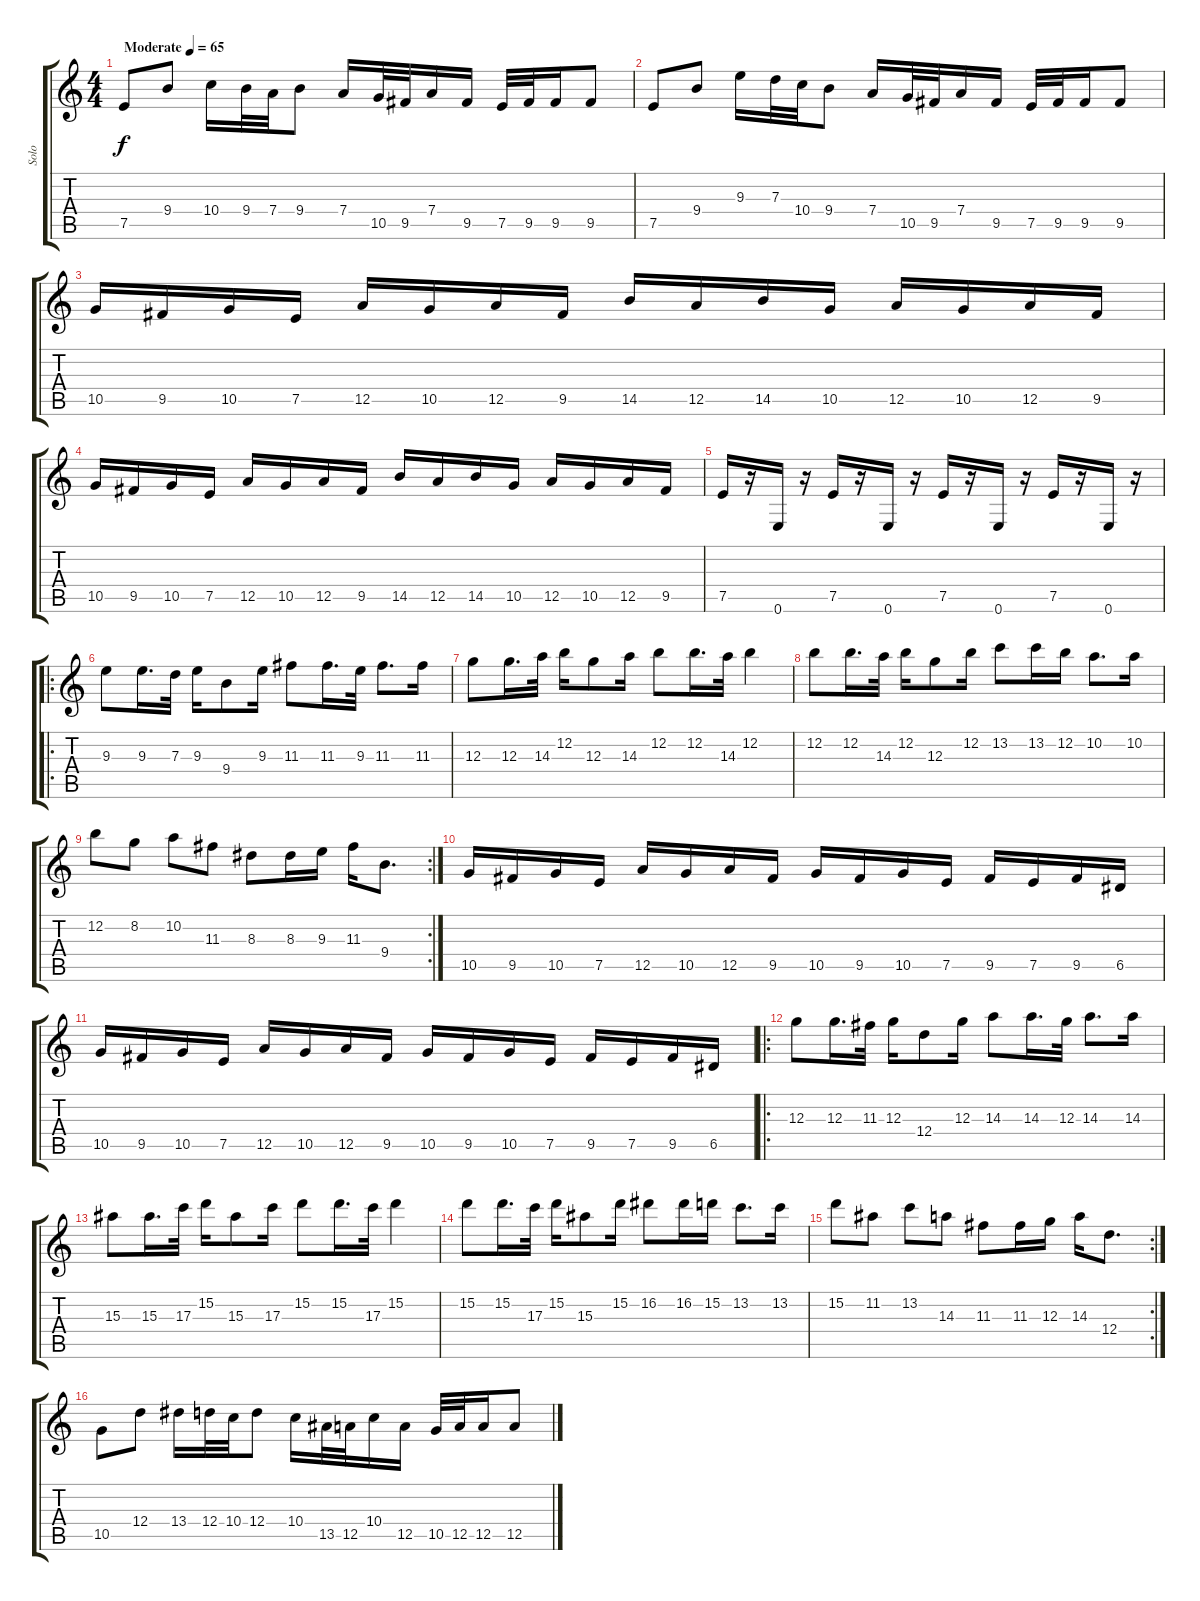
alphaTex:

\track ("Solo" "Solo") {instrument distortionguitar}
\staff {score tabs}
\tuning (E4 B3 G3 D3 A2 E2) {hide}
\ts (4 4)
\tempo (65 "Moderate")
\clef g2
\ks c
7.5.8{dy f instrument distortionguitar} 9.4.8 10.4.16 9.4.32 7.4.32 9.4.8 7.4.16 10.5.32 9.5.32 7.4.16 9.5.16 7.5.32 9.5.32 9.5.16 9.5.8 |
7.5.8 9.4.8 9.3.16 7.3.32 10.4.32 9.4.8 7.4.16 10.5.32 9.5.32 7.4.16 9.5.16 7.5.32 9.5.32 9.5.16 9.5.8 |
10.5.16 9.5.16 10.5.16 7.5.16 12.5.16 10.5.16 12.5.16 9.5.16 14.5.16 12.5.16 14.5.16 10.5.16 12.5.16 10.5.16 12.5.16 9.5.16 |
10.5.16 9.5.16 10.5.16 7.5.16 12.5.16 10.5.16 12.5.16 9.5.16 14.5.16 12.5.16 14.5.16 10.5.16 12.5.16 10.5.16 12.5.16 9.5.16 |
7.5.16 r.16 0.6.16 r.16 7.5.16 r.16 0.6.16 r.16 7.5.16 r.16 0.6.16 r.16 7.5.16 r.16 0.6.16 r.16 |
\ro
9.3.8 9.3.16{d} 7.3.32 9.3.16 9.4.8 9.3.16 11.3.8 11.3.16{d} 9.3.32 11.3.8{d} 11.3.16 |
12.3.8 12.3.16{d} 14.3.32 12.2.16 12.3.8 14.3.16 12.2.8 12.2.16{d} 14.3.32 12.2.4 |
12.2.8 12.2.16{d} 14.3.32 12.2.16 12.3.8 12.2.16 13.2.8 13.2.16 12.2.16 10.2.8{d} 10.2.16 |
\rc 2
12.2.8 8.2.8 10.2.8 11.3.8 8.3.8 8.3.16 9.3.16 11.3.16 9.4.8{d} |
10.5.16 9.5.16 10.5.16 7.5.16 12.5.16 10.5.16 12.5.16 9.5.16 10.5.16 9.5.16 10.5.16 7.5.16 9.5.16 7.5.16 9.5.16 6.5.16 |
10.5.16 9.5.16 10.5.16 7.5.16 12.5.16 10.5.16 12.5.16 9.5.16 10.5.16 9.5.16 10.5.16 7.5.16 9.5.16 7.5.16 9.5.16 6.5.16 |
\ro
12.3.8 12.3.16{d} 11.3.32 12.3.16 12.4.8 12.3.16 14.3.8 14.3.16{d} 12.3.32 14.3.8{d} 14.3.16 |
15.3.8 15.3.16{d} 17.3.32 15.2.16 15.3.8 17.3.16 15.2.8 15.2.16{d} 17.3.32 15.2.4 |
15.2.8 15.2.16{d} 17.3.32 15.2.16 15.3.8 15.2.16 16.2.8 16.2.16 15.2.16 13.2.8{d} 13.2.16 |
\rc 2
15.2.8 11.2.8 13.2.8 14.3.8 11.3.8 11.3.16 12.3.16 14.3.16 12.4.8{d} |
10.5.8 12.4.8 13.4.16 12.4.32 10.4.32 12.4.8 10.4.16 13.5.32 12.5.32 10.4.16 12.5.16 10.5.32 12.5.32 12.5.16 12.5.8
